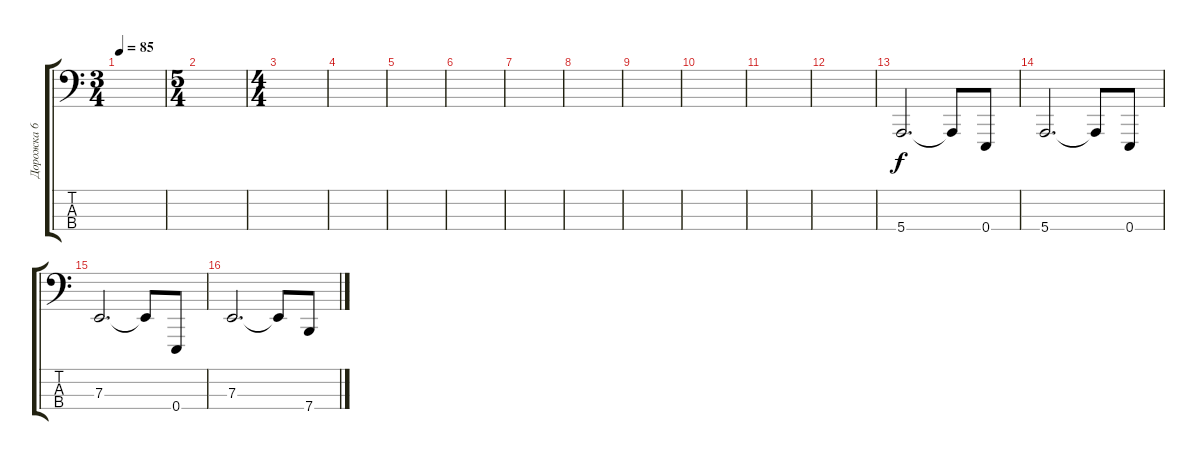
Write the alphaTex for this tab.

\track ("Дорожка 6" "Дорожка 6") {instrument tuba}
\staff {score tabs}
\tuning (G2 D2 A1 E1) {hide}
\ts (3 4)
\tempo 85
\clef f4
\ks c
|
\ts (5 4)
|
\ts (4 4)
|
|
|
|
|
|
|
|
|
|
5.4.2{d} 5.4{t}.8 0.4.8 |
5.4.2{d} 5.4{t}.8 0.4.8 |
7.3.2{d} 7.3{t}.8 0.4.8 |
7.3.2{d} 7.3{t}.8 7.4.8
